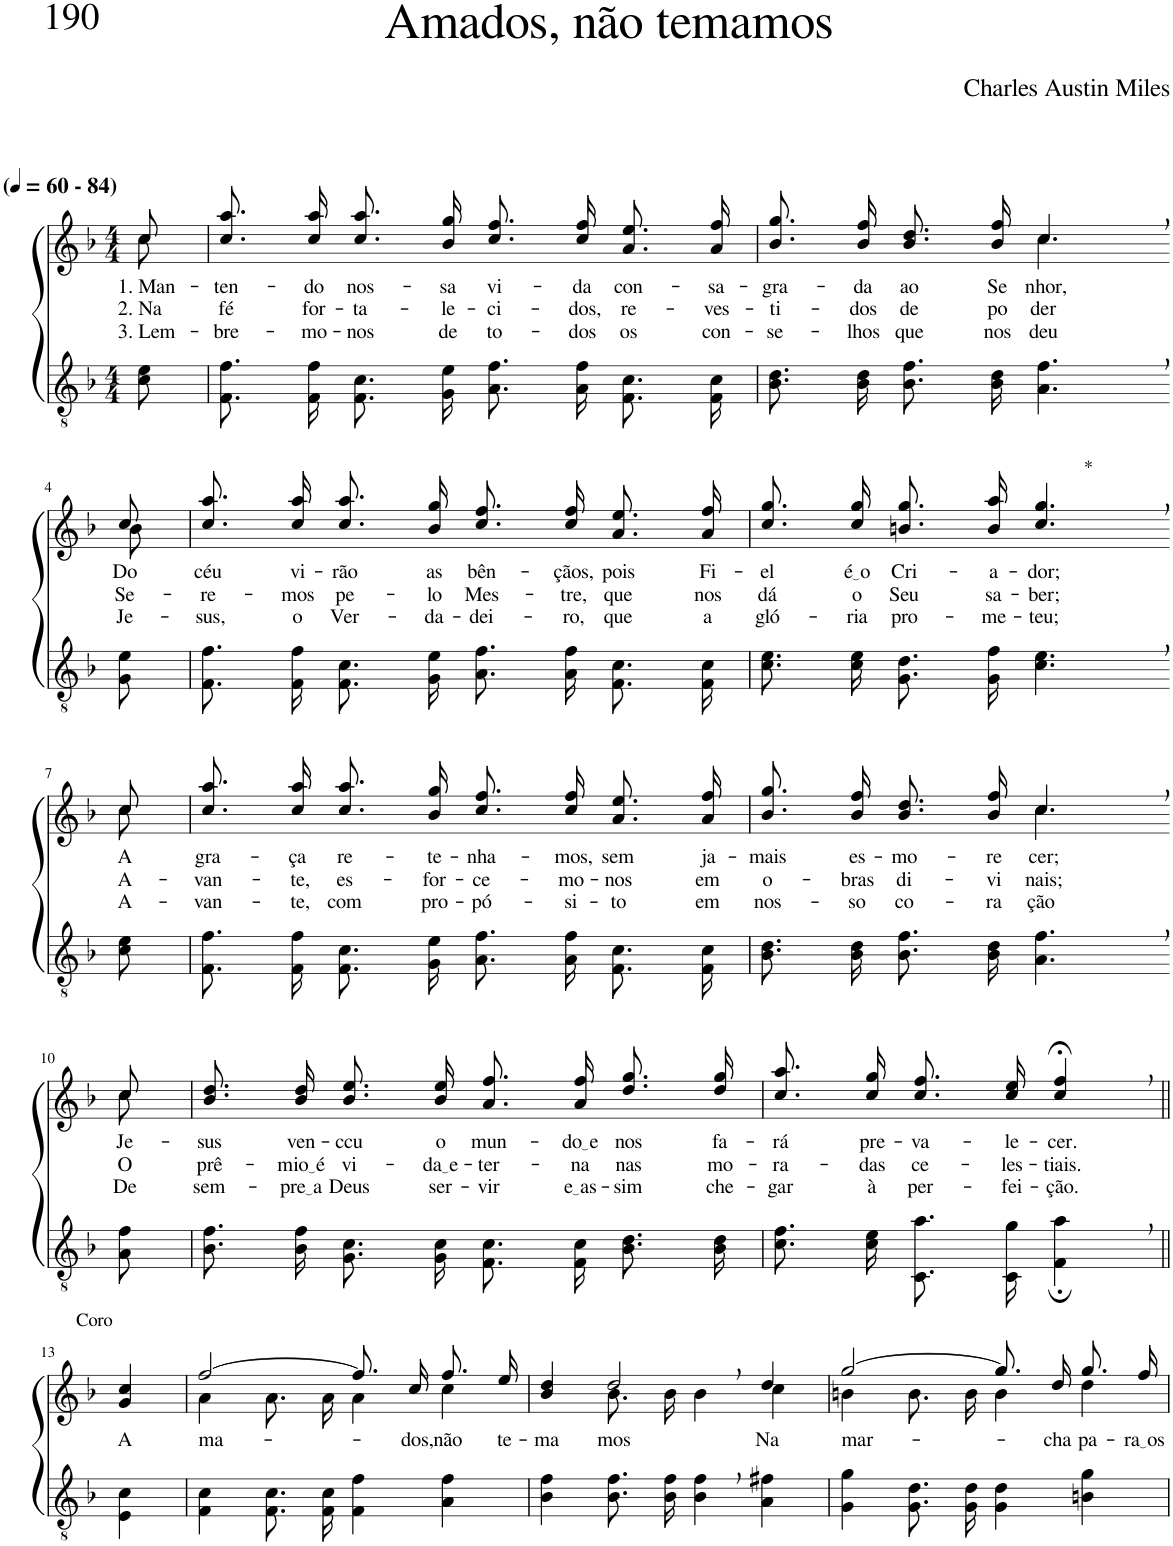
**kern	**kern	**text	**text	**text
*part2	*part1	*part1	*part1	*part1
*staff2	*staff1	*staff1	*staff1	*staff1
*I"Parte III e IV	*I"Parte I e II	*	*	*
*clefGv2	*clefG2	*	*	*
*Trd4c7	*Trd4c7	*	*	*
*k[b-]	*k[b-]	*	*	*
*M4/4	*M4/4	*	*	*
*MM60	*MM60	*	*	*
=1	=1	=1	=1	=1
*	*^	*	*	*
!	!LO:TX:a:B:t=(	!	!	!	!
!	!LO:TX:a:B:t=- 84)	!	!	!	!
!	!	!	!LO:LY:b	!LO:LY:b	!LO:LY:b
8c\ 8e\	8cc/	8cc\	1. Man-	2. Na	3. Lem-
=2	=2	=2	=2	=2	=2
!	!	!	!LO:LY:b	!LO:LY:b	!LO:LY:b
*	*v	*v	*	*	*
8.F\ 8.f\L	8.cc\ 8.aa\L	-ten-	fé	-bre-
!	!	!LO:LY:b	!LO:LY:b	!LO:LY:b
16F\ 16f\Jk	16cc\ 16aa\Jk	-do	for-	-mo-
!	!	!LO:LY:b	!LO:LY:b	!LO:LY:b
8.F\ 8.c\L	8.cc\ 8.aa\L	nos-	-ta-	-nos
!	!	!LO:LY:b	!LO:LY:b	!LO:LY:b
16G\ 16e\Jk	16b-\ 16gg\Jk	-sa	-le-	de
!	!	!LO:LY:b	!LO:LY:b	!LO:LY:b
8.A\ 8.f\L	8.cc\ 8.ff\L	vi-	-ci-	to-
!	!	!LO:LY:b	!LO:LY:b	!LO:LY:b
16A\ 16f\Jk	16cc\ 16ff\Jk	-da	-dos,	-dos
!	!	!LO:LY:b	!LO:LY:b	!LO:LY:b
8.F/ 8.c/L	8.a\ 8.ee\L	con-	re-	os
!	!	!LO:LY:b	!LO:LY:b	!LO:LY:b
16F/ 16c/Jk	16a\ 16ff\Jk	-sa-	-ves-	con-
=3	=3	=3	=3	=3
!	!	!LO:LY:b	!LO:LY:b	!LO:LY:b
*	*^	*	*	*
8.B-\ 8.d\L	8.b-\ 8.gg\L	2ryy	-gra-	-ti-	-se-
!	!	!	!LO:LY:b	!LO:LY:b	!LO:LY:b
16B-\ 16d\Jk	16b-\ 16ff\Jk	.	-da	-dos	-lhos
!	!	!	!LO:LY:b	!LO:LY:b	!LO:LY:b
8.B-\ 8.f\L	8.b-\ 8.dd\L	.	ao	de	que
!	!	!	!LO:LY:b	!LO:LY:b	!LO:LY:b
16B-\ 16d\Jk	16b-\ 16ff\Jk	.	Se-	po-	nos
!	!	!	!LO:LY:b	!LO:LY:b	!LO:LY:b
4.A\, 4.f\,	4.cc,/	4.cc\	-nhor,	-der	deu
!!LO:LB:g=z	!!
=4-	=4-	=4-	=4-	=4-	=4-
!	!	!	!LO:LY:b	!LO:LY:b	!LO:LY:b
8G\ 8e\	8cc/	8b-\	Do	Se-	Je-
=5	=5	=5	=5	=5	=5
!	!	!	!LO:LY:b	!LO:LY:b	!LO:LY:b
*	*v	*v	*	*	*
8.F\ 8.f\L	8.cc\ 8.aa\L	céu	-re-	-sus,
!	!	!LO:LY:b	!LO:LY:b	!LO:LY:b
16F\ 16f\Jk	16cc\ 16aa\Jk	vi-	-mos	o
!	!	!LO:LY:b	!LO:LY:b	!LO:LY:b
8.F\ 8.c\L	8.cc\ 8.aa\L	-rão	pe-	Ver-
!	!	!LO:LY:b	!LO:LY:b	!LO:LY:b
16G\ 16e\Jk	16b-\ 16gg\Jk	as	-lo	-da-
!	!	!LO:LY:b	!LO:LY:b	!LO:LY:b
8.A\ 8.f\L	8.cc\ 8.ff\L	bên-	Mes-	-dei-
!	!	!LO:LY:b	!LO:LY:b	!LO:LY:b
16A\ 16f\Jk	16cc\ 16ff\Jk	-çãos,	-tre,	-ro,
!	!	!LO:LY:b	!LO:LY:b	!LO:LY:b
8.F/ 8.c/L	8.a\ 8.ee\L	pois	que	que
!	!	!LO:LY:b	!LO:LY:b	!LO:LY:b
16F/ 16c/Jk	16a\ 16ff\Jk	Fi-	nos	a
=6	=6	=6	=6	=6
!	!	!LO:LY:b	!LO:LY:b	!LO:LY:b
8.c\ 8.e\L	8.cc\ 8.gg\L	-el	dá	gló-
!	!	!LO:LY:b	!LO:LY:b	!LO:LY:b
16c\ 16e\Jk	16cc\ 16gg\Jk	é o	o	-ria
!	!	!LO:LY:b	!LO:LY:b	!LO:LY:b
8.G\ 8.d\L	8.bn\ 8.gg\L	Cri-	Seu	pro-
!	!	!LO:LY:b	!LO:LY:b	!LO:LY:b
16G\ 16f\Jk	16b\ 16aa\Jk	-a-	sa-	-me-
!	!LO:TX:a:t=*	!	!	!
!	!	!LO:LY:b	!LO:LY:b	!LO:LY:b
4.c\, 4.e\,	4.cc/, 4.gg/,	-dor;	-ber;	-teu;
!!LO:LB:g=z
=7-	=7-	=7-	=7-	=7-
*	*^	*	*	*
!	!	!	!LO:LY:b	!LO:LY:b	!LO:LY:b
8c\ 8e\	8cc/	8cc\	A	A-	A-
=8	=8	=8	=8	=8	=8
!	!	!	!LO:LY:b	!LO:LY:b	!LO:LY:b
*	*v	*v	*	*	*
8.F\ 8.f\L	8.cc\ 8.aa\L	gra-	-van-	-van-
!	!	!LO:LY:b	!LO:LY:b	!LO:LY:b
16F\ 16f\Jk	16cc\ 16aa\Jk	-ça	-te,	-te,
!	!	!LO:LY:b	!LO:LY:b	!LO:LY:b
8.F\ 8.c\L	8.cc\ 8.aa\L	re-	es-	com
!	!	!LO:LY:b	!LO:LY:b	!LO:LY:b
16G\ 16e\Jk	16b-\ 16gg\Jk	-te-	-for-	pro-
!	!	!LO:LY:b	!LO:LY:b	!LO:LY:b
8.A\ 8.f\L	8.cc\ 8.ff\L	-nha-	-ce-	-pó-
!	!	!LO:LY:b	!LO:LY:b	!LO:LY:b
16A\ 16f\Jk	16cc\ 16ff\Jk	-mos,	-mo-	-si-
!	!	!LO:LY:b	!LO:LY:b	!LO:LY:b
8.F/ 8.c/L	8.a\ 8.ee\L	sem	-nos	-to
!	!	!LO:LY:b	!LO:LY:b	!LO:LY:b
16F/ 16c/Jk	16a\ 16ff\Jk	ja-	em	em
=9	=9	=9	=9	=9
!	!	!LO:LY:b	!LO:LY:b	!LO:LY:b
*	*^	*	*	*
8.B-\ 8.d\L	8.b-\ 8.gg\L	2ryy	-mais	o-	nos-
!	!	!	!LO:LY:b	!LO:LY:b	!LO:LY:b
16B-\ 16d\Jk	16b-\ 16ff\Jk	.	es-	-bras	-so
!	!	!	!LO:LY:b	!LO:LY:b	!LO:LY:b
8.B-\ 8.f\L	8.b-\ 8.dd\L	.	-mo-	di-	co-
!	!	!	!LO:LY:b	!LO:LY:b	!LO:LY:b
16B-\ 16d\Jk	16b-\ 16ff\Jk	.	-re-	-vi-	-ra-
!	!	!	!LO:LY:b	!LO:LY:b	!LO:LY:b
4.A\, 4.f\,	4.cc,/	4.cc\	-cer;	-nais;	-ção
!!LO:LB:g=z	!!
=10-	=10-	=10-	=10-	=10-	=10-
!	!	!	!LO:LY:b	!LO:LY:b	!LO:LY:b
8A\ 8f\	8cc/	8cc\	Je-	O	De
=11	=11	=11	=11	=11	=11
!	!	!	!LO:LY:b	!LO:LY:b	!LO:LY:b
*	*v	*v	*	*	*
8.B-\ 8.f\L	8.b-\ 8.dd\L	-sus	prê-	sem-
!	!	!LO:LY:b	!LO:LY:b	!LO:LY:b
16B-\ 16f\Jk	16b-\ 16dd\Jk	ven-	mio é	pre a
!	!	!LO:LY:b	!LO:LY:b	!LO:LY:b
8.G/ 8.c/L	8.b-\ 8.ee\L	-ccu	vi-	Deus
!	!	!LO:LY:b	!LO:LY:b	!LO:LY:b
16G/ 16c/Jk	16b-\ 16ee\Jk	o	da e	ser-
!	!	!LO:LY:b	!LO:LY:b	!LO:LY:b
8.F/ 8.c/L	8.a\ 8.ff\L	mun-	-ter-	-vir
!	!	!LO:LY:b	!LO:LY:b	!LO:LY:b
16F/ 16c/Jk	16a\ 16ff\Jk	do e	-na	e as
!	!	!LO:LY:b	!LO:LY:b	!LO:LY:b
8.B-\ 8.d\L	8.dd\ 8.gg\L	nos	nas	-sim
!	!	!LO:LY:b	!LO:LY:b	!LO:LY:b
16B-\ 16d\Jk	16dd\ 16gg\Jk	fa-	mo-	che-
=12	=12	=12	=12	=12
!	!	!LO:LY:b	!LO:LY:b	!LO:LY:b
8.c\ 8.f\L	8.cc\ 8.aa\L	-rá	-ra-	-gar
!	!	!LO:LY:b	!LO:LY:b	!LO:LY:b
16c\ 16e\Jk	16cc\ 16gg\Jk	pre-	-das	à
!	!	!LO:LY:b	!LO:LY:b	!LO:LY:b
8.C/ 8.a/L	8.cc\ 8.ff\L	-va-	ce-	per-
!	!	!LO:LY:b	!LO:LY:b	!LO:LY:b
16C/ 16g/Jk	16cc\ 16ee\Jk	-le-	-les-	-fei-
!	!	!LO:LY:b	!LO:LY:b	!LO:LY:b
4F\;, 4a\;,	4cc/;<, 4ff/;<,	-cer.	-tiais.	-ção.
!!LO:LB:g=z
=13||	=13||	=13||	=13||	=13||
!	!LO:TX:a:t=Coro	!	!	!
!	!	!LO:LY:b	!	!
4E\ 4c\	4g/ 4cc/	A-	.	.
=14	=14	=14	=14	=14
*	*^	*	*	*
!	!	!	!LO:LY:b	!	!
4F\ 4c\	[2ff/	4a\	-ma-	.	.
8.F/ 8.c/L	.	8.a\L	.	.	.
16F/ 16c/Jk	.	16a\Jk	.	.	.
4F\ 4f\	8.ff/L]	4a\	.	.	.
!	!	!	!LO:LY:b	!	!
.	16cc/Jk	.	-dos,	.	.
!	!	!	!LO:LY:b	!	!
4A\ 4f\	8.ff/L	4cc\	não	.	.
!	!	!	!LO:LY:b	!	!
.	16ee/Jk	.	te-	.	.
=15	=15	=15	=15	=15	=15
!	!	!	!LO:LY:b	!	!
4B-\ 4f\	4b-/ 4dd/	4ryy	-ma-	.	.
!	!	!	!LO:LY:b	!	!
8.B-\ 8.f\L	2dd,/	8.b-\L	-mos	.	.
16B-\ 16f\Jk	.	16b-\Jk	.	.	.
4B-\, 4f\,	.	4b-\	.	.	.
!	!	!	!LO:LY:b	!	!
4A\ 4f#X\	4dd/	4cc\	Na	.	.
=16	=16	=16	=16	=16	=16
!	!	!	!LO:LY:b	!	!
4G\ 4g\	[2gg/	4bn\	mar-	.	.
8.G\ 8.d\L	.	8.b\L	.	.	.
16G\ 16d\Jk	.	16b\Jk	.	.	.
4G\ 4d\	8.gg/L]	4b\	.	.	.
!	!	!	!LO:LY:b	!	!
.	16dd/Jk	.	-cha	.	.
!	!	!	!LO:LY:b	!	!
4Bn\ 4g\	8.gg/L	4dd\	pa-	.	.
!	!	!	!LO:LY:b	!	!
.	16ff/Jk	.	ra os	.	.
*	*v	*v	*	*	*
=	=	=	=	=
*-	*-	*-	*-	*-
